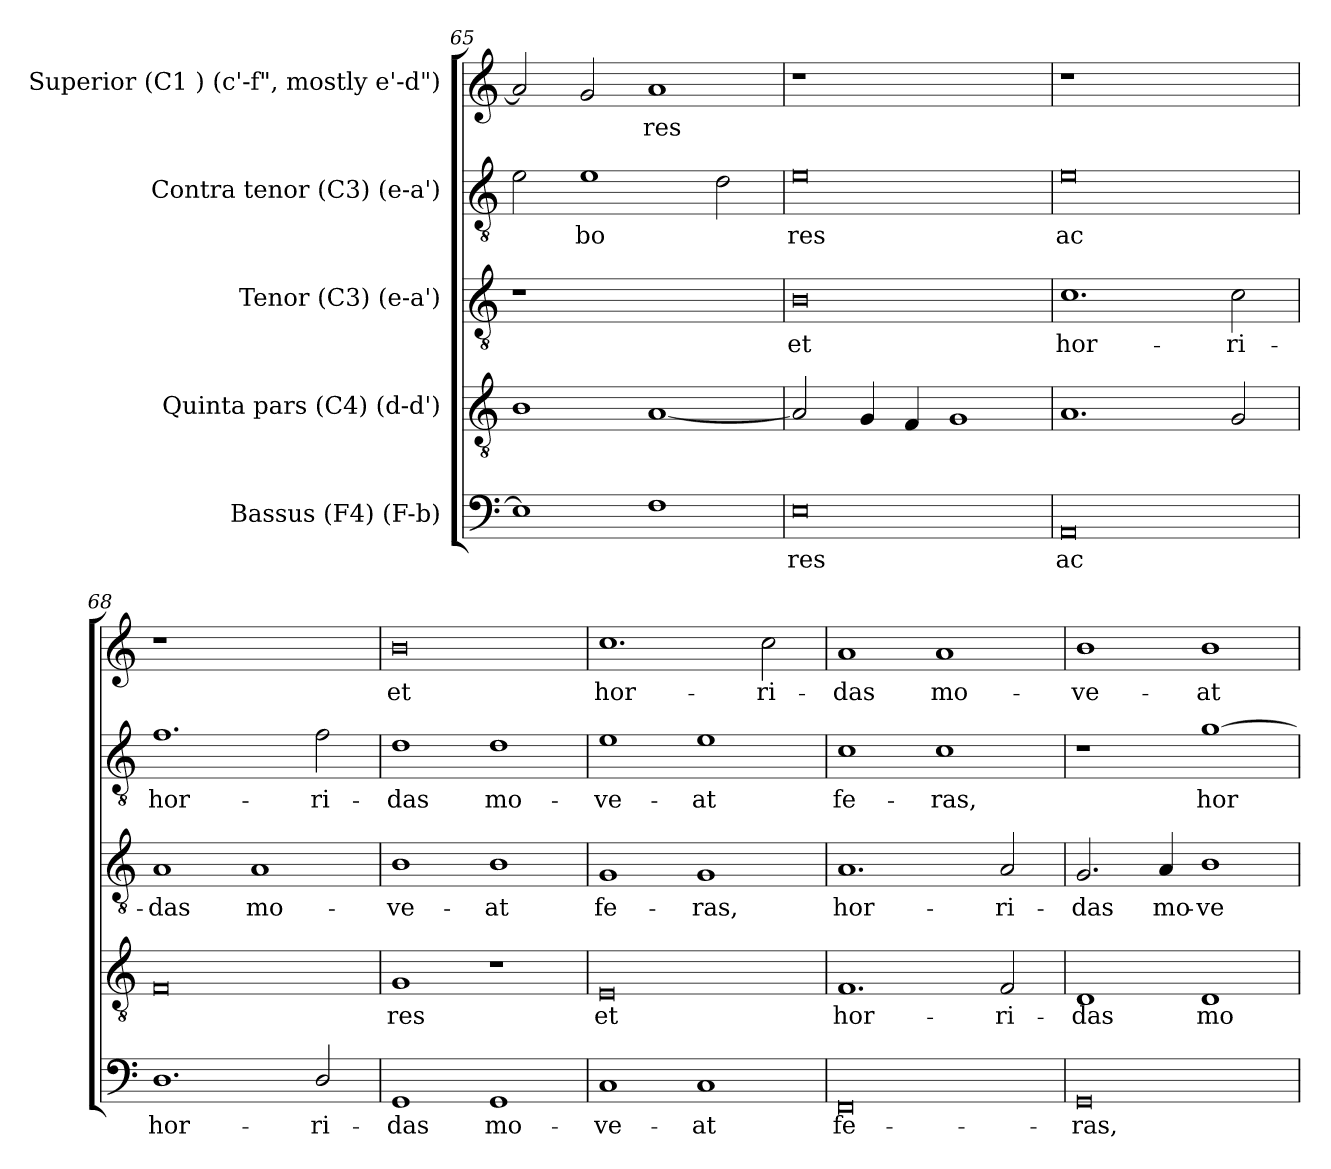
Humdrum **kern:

**kern	**text	**kern	**text	**kern	**text	**kern	**text	**kern	**text
*part5	*part5	*part4	*part4	*part3	*part3	*part2	*part2	*part1	*part1
*staff5	*staff5	*staff4	*staff4	*staff3	*staff3	*staff2	*staff2	*staff1	*staff1
*I"Bassus (F4)  (F-b)	*	*I"Quinta pars (C4)  (d-d')	*	*I"Tenor (C3)  (e-a')	*	*I"Contra tenor (C3)  (e-a')	*	*I"Superior (C1 )  (c'-f", mostly e'-d")	*
!!LO:LB:g=z
*clefF4	*	*clefGv2	*	*clefGv2	*	*clefGv2	*	*clefG2	*
*k[]	*	*k[]	*	*k[]	*	*k[]	*	*k[]	*
*C:	*	*C:	*	*C:	*	*C:	*	*C:	*
=65	=65	=65	=65	=65	=65	=65	=65	=65	=65
!	!LO:LY:b:cj	!	!LO:LY:b:cj	!	!	!	!LO:LY:b:cj	!	!LO:LY:b:cj
1E]	--	1B	--	1r	.	2e\	--	2a/]	--
!	!	!	!	!	!	!	!LO:LY:b:cj	!	!LO:LY:b:cj
.	.	.	.	.	.	1e	-bo-	2g/	--
!	!LO:LY:b:cj	!	!LO:LY:b:cj	!	!	!	!	!	!LO:LY:b:cj
1F	--	[<1A	--	1ryy	.	.	.	1a	-res
!	!	!	!	!	!	!	!LO:LY:b:cj	!	!
.	.	.	.	.	.	2d\	--	.	.
=66	=66	=66	=66	=66	=66	=66	=66	=66	=66
!	!LO:LY:b:cj	!	!LO:LY:b:cj	!	!LO:LY:b:cj	!	!LO:LY:b:cj	!	!
0E	-res	2A/]	--	0B	et	0e	-res	1r	.
!	!	!	!LO:LY:b:cj	!	!	!	!	!	!
.	.	4G/	--	.	.	.	.	.	.
!	!	!	!LO:LY:b:cj	!	!	!	!	!	!
.	.	4F/	--	.	.	.	.	.	.
!	!	!	!LO:LY:b:cj	!	!	!	!	!	!
.	.	1G	--	.	.	.	.	1ryy	.
=67	=67	=67	=67	=67	=67	=67	=67	=67	=67
!	!LO:LY:b:cj	!	!LO:LY:b:cj	!	!LO:LY:b:cj	!	!LO:LY:b:cj	!	!
0AA	ac	1.A	--	1.c	hor-	0e	ac	1r	.
.	.	.	.	.	.	.	.	1ryy	.
!	!	!	!LO:LY:b:cj	!	!LO:LY:b:cj	!	!	!	!
.	.	2G/	--	2c\	-ri-	.	.	.	.
=68	=68	=68	=68	=68	=68	=68	=68	=68	=68
!	!LO:LY:b:cj	!	!LO:LY:b:cj	!	!LO:LY:b:cj	!	!LO:LY:b:cj	!	!
1.D	hor-	0F	--	1A	-das	1.f	hor-	1r	.
!	!	!	!	!	!LO:LY:b:cj	!	!	!	!
.	.	.	.	1A	mo-	.	.	1ryy	.
!	!LO:LY:b:cj	!	!	!	!	!	!LO:LY:b:cj	!	!
2D/	-ri-	.	.	.	.	2f\	-ri-	.	.
=69	=69	=69	=69	=69	=69	=69	=69	=69	=69
!	!LO:LY:b:cj	!	!LO:LY:b:cj	!	!LO:LY:b:cj	!	!LO:LY:b:cj	!	!LO:LY:b:cj
1GG	-das	1G	-res	1B	-ve-	1d	-das	0b	et
!	!LO:LY:b:cj	!	!	!	!LO:LY:b:cj	!	!LO:LY:b:cj	!	!
1GG	mo-	1r	.	1B	-at	1d	mo-	.	.
=70	=70	=70	=70	=70	=70	=70	=70	=70	=70
!	!LO:LY:b:cj	!	!LO:LY:b:cj	!	!LO:LY:b:cj	!	!LO:LY:b:cj	!	!LO:LY:b:cj
1C	-ve-	0E	et	1G	fe-	1e	-ve-	1.cc	hor-
!	!LO:LY:b:cj	!	!	!	!LO:LY:b:cj	!	!LO:LY:b:cj	!	!
1C	-at	.	.	1G	-ras,	1e	-at	.	.
!	!	!	!	!	!	!	!	!	!LO:LY:b:cj
.	.	.	.	.	.	.	.	2cc\	-ri-
!!LO:PB:g=z
=71	=71	=71	=71	=71	=71	=71	=71	=71	=71
!	!LO:LY:b:cj	!	!LO:LY:b:cj	!	!LO:LY:b:cj	!	!LO:LY:b:cj	!	!LO:LY:b:cj
0FF	fe-	1.F	hor-	1.A	hor-	1c	fe-	1a	-das
!	!	!	!	!	!	!	!LO:LY:b:cj	!	!LO:LY:b:cj
.	.	.	.	.	.	1c	-ras,	1a	mo-
!	!	!	!LO:LY:b:cj	!	!LO:LY:b:cj	!	!	!	!
.	.	2F/	-ri-	2A/	-ri-	.	.	.	.
=72	=72	=72	=72	=72	=72	=72	=72	=72	=72
!	!LO:LY:b:cj	!	!LO:LY:b:cj	!	!LO:LY:b:cj	!	!	!	!LO:LY:b:cj
0GG	-ras,	1D	-das	2.G/	-das	1r	.	1b	-ve-
!	!	!	!	!	!LO:LY:b:cj	!	!	!	!
.	.	.	.	4A/	mo-	.	.	.	.
!	!	!	!LO:LY:b:cj	!	!LO:LY:b:cj	!	!LO:LY:b:cj	!	!LO:LY:b:cj
.	.	1D	mo-	1B	-ve-	[>1g	hor-	1b	-at
=	=	=	=	=	=	=	=	=	=
*-	*-	*-	*-	*-	*-	*-	*-	*-	*-
